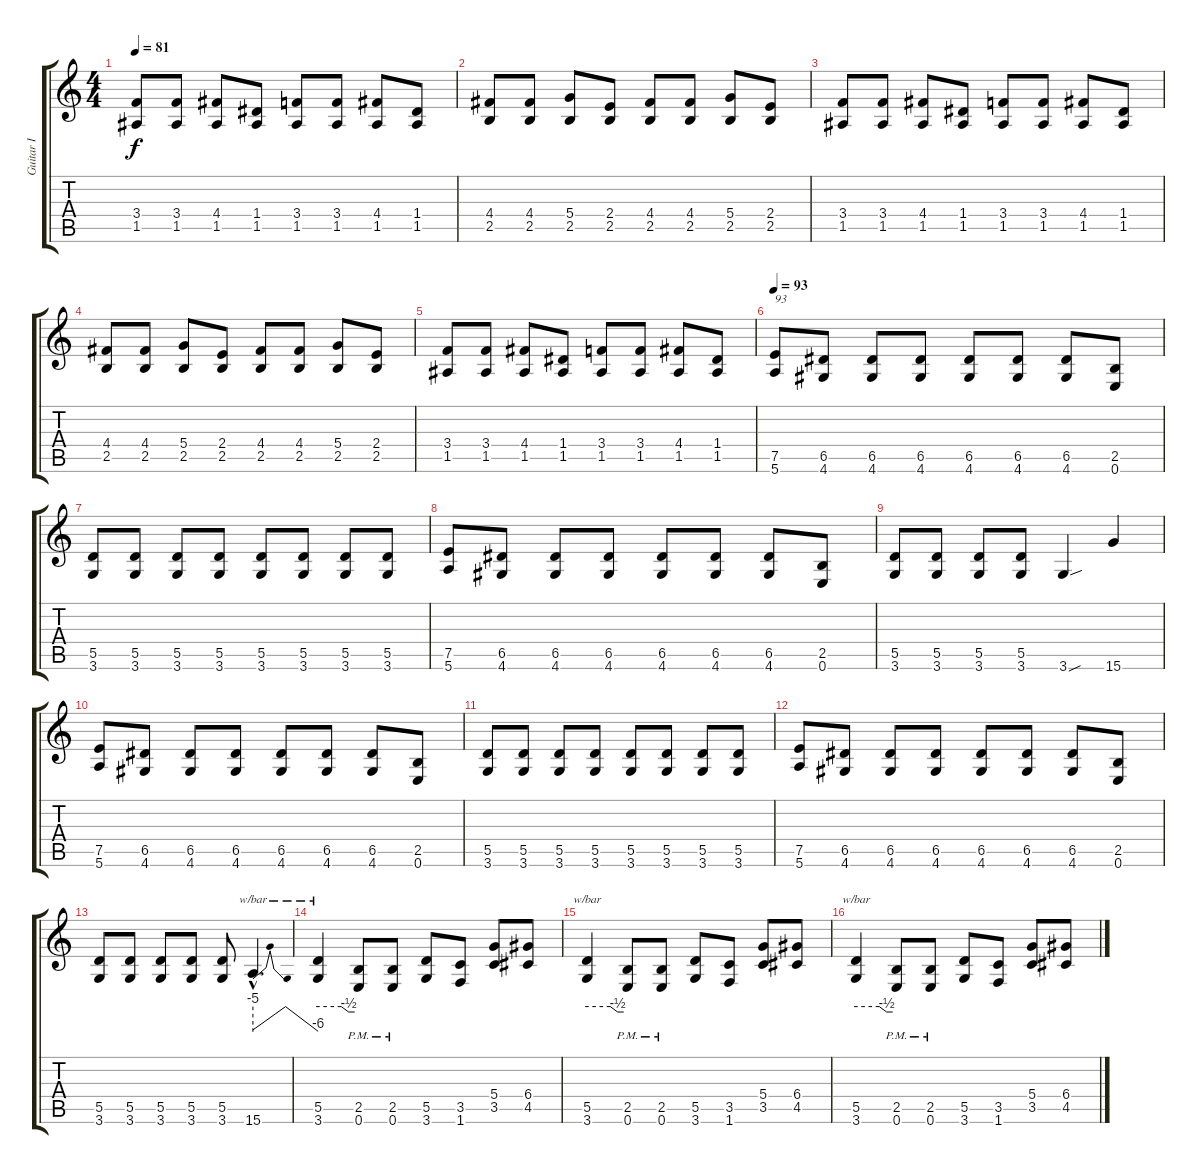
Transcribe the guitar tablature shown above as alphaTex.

\track ("Guitar I" "Guitar I") {instrument distortionguitar}
\staff {score tabs}
\tuning (E4 B3 G3 D3 A2 E2) {hide}
\ts (4 4)
\tempo 81
\clef g2
\ks c
(3.4 1.5).8{dy f} (3.4 1.5).8 (4.4 1.5).8 (1.4 1.5).8 (3.4 1.5).8 (3.4 1.5).8 (4.4 1.5).8 (1.4 1.5).8 |
(4.4 2.5).8 (4.4 2.5).8 (5.4 2.5).8 (2.4 2.5).8 (4.4 2.5).8 (4.4 2.5).8 (5.4 2.5).8 (2.4 2.5).8 |
(3.4 1.5).8 (3.4 1.5).8 (4.4 1.5).8 (1.4 1.5).8 (3.4 1.5).8 (3.4 1.5).8 (4.4 1.5).8 (1.4 1.5).8 |
(4.4 2.5).8 (4.4 2.5).8 (5.4 2.5).8 (2.4 2.5).8 (4.4 2.5).8 (4.4 2.5).8 (5.4 2.5).8 (2.4 2.5).8 |
(3.4 1.5).8 (3.4 1.5).8 (4.4 1.5).8 (1.4 1.5).8 (3.4 1.5).8 (3.4 1.5).8 (4.4 1.5).8 (1.4 1.5).8 |
\tempo 93
(7.5 5.6).8{txt "93"} (6.5 4.6).8 (6.5 4.6).8 (6.5 4.6).8 (6.5 4.6).8 (6.5 4.6).8 (6.5 4.6).8 (2.5 0.6).8 |
(5.5 3.6).8 (5.5 3.6).8 (5.5 3.6).8 (5.5 3.6).8 (5.5 3.6).8 (5.5 3.6).8 (5.5 3.6).8 (5.5 3.6).8 |
(7.5 5.6).8 (6.5 4.6).8 (6.5 4.6).8 (6.5 4.6).8 (6.5 4.6).8 (6.5 4.6).8 (6.5 4.6).8 (2.5 0.6).8 |
(5.5 3.6).8 (5.5 3.6).8 (5.5 3.6).8 (5.5 3.6).8 3.6{sou}.4 15.6.4 |
(7.5 5.6).8 (6.5 4.6).8 (6.5 4.6).8 (6.5 4.6).8 (6.5 4.6).8 (6.5 4.6).8 (6.5 4.6).8 (2.5 0.6).8 |
(5.5 3.6).8 (5.5 3.6).8 (5.5 3.6).8 (5.5 3.6).8 (5.5 3.6).8 (5.5 3.6).8 (5.5 3.6).8 (5.5 3.6).8 |
(7.5 5.6).8 (6.5 4.6).8 (6.5 4.6).8 (6.5 4.6).8 (6.5 4.6).8 (6.5 4.6).8 (6.5 4.6).8 (2.5 0.6).8 |
(5.5 3.6).8 (5.5 3.6).8 (5.5 3.6).8 (5.5 3.6).8 (5.5 3.6).8 15.6{hac}.4{d tbe (dip default 0 -20 30 0 60 -24)} |
(5.5 3.6).4{tbe (custom default 0 0 38 0 50 -2 60 -2)} (2.5{pm} 0.6{pm}).8 (2.5{pm} 0.6{pm}).8 (5.5 3.6).8 (3.5 1.6).8 (5.4 3.5).8 (6.4 4.5).8 |
(5.5 3.6).4{tbe (custom default 0 0 38 0 50 -2 60 -2)} (2.5{pm} 0.6{pm}).8 (2.5{pm} 0.6{pm}).8 (5.5 3.6).8 (3.5 1.6).8 (5.4 3.5).8 (6.4 4.5).8 |
(5.5 3.6).4{tbe (custom default 0 0 38 0 50 -2 60 -2)} (2.5{pm} 0.6{pm}).8 (2.5{pm} 0.6{pm}).8 (5.5 3.6).8 (3.5 1.6).8 (5.4 3.5).8 (6.4 4.5).8
